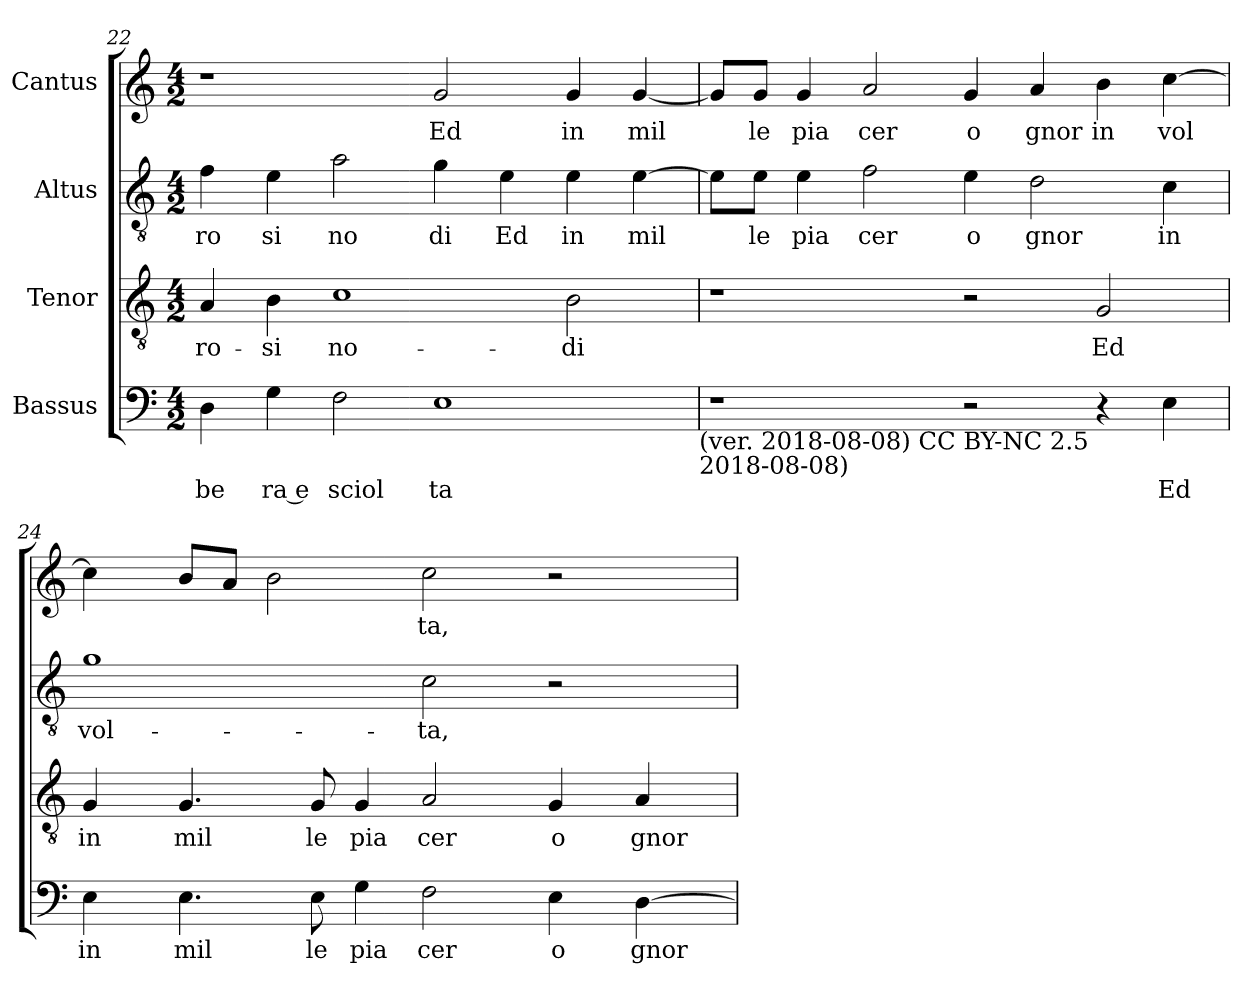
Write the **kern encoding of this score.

**kern	**text	**kern	**text	**kern	**text	**kern	**text
*part4	*part4	*part3	*part3	*part2	*part2	*part1	*part1
*staff4	*staff4	*staff3	*staff3	*staff2	*staff2	*staff1	*staff1
*I"Bassus	*	*I"Tenor	*	*I"Altus	*	*I"Cantus	*
*clefF4	*	*clefGv2	*	*clefGv2	*	*clefG2	*
*M4/2	*	*M4/2	*	*M4/2	*	*M4/2	*
=22	=22	=22	=22	=22	=22	=22	=22
!	!LO:LY:b:cj	!	!LO:LY:b:cj	!	!LO:LY:b:cj	!	!
4D\	be	4A/	-ro-	4f\	ro	1r	.
!	!LO:LY:b:rj	!	!LO:LY:b:cj	!	!LO:LY:b:cj	!	!
4G\	ra e	4B\	-si	4e\	si	.	.
!	!LO:LY:b:cj	!	!LO:LY:b:cj	!	!LO:LY:b:cj	!	!
2F\	sciol	1c	no-	2a\	no	.	.
!	!LO:LY:b:cj	!	!	!	!LO:LY:b:cj	!	!LO:LY:b:cj
1E	ta	.	.	4g\	di	2g/	Ed
!	!	!	!	!	!LO:LY:b:cj	!	!
.	.	.	.	4e\	Ed	.	.
!	!	!	!LO:LY:b:cj	!	!LO:LY:b:cj	!	!LO:LY:b:cj
.	.	2B\	-di	4e\	in	4g/	in
!	!	!	!	!	!LO:LY:b	!	!LO:LY:b
.	.	.	.	[>4e\	mil	[<4g/	mil
!LO:TX:b:t=(ver. 2018-08-08) CC BY-NC 2.5	!	!	!	!	!	!	!
!LO:TX:b:t=2018-08-08)	!	!	!	!	!	!	!
=23	=23	=23	=23	=23	=23	=23	=23
1r	.	1r	.	8e\L]	.	8g/L]	.
!	!	!	!	!	!LO:LY:b:cj	!	!LO:LY:b:cj
.	.	.	.	8e\J	le	8g/J	le
!	!	!	!	!	!LO:LY:b:cj	!	!LO:LY:b:cj
.	.	.	.	4e\	pia	4g/	pia
!	!	!	!	!	!LO:LY:b:cj	!	!LO:LY:b:cj
.	.	.	.	2f\	cer	2a/	cer
!	!	!	!	!	!LO:LY:b:cj	!	!LO:LY:b:cj
2r	.	2r	.	4e\	o	4g/	o
!	!	!	!	!	!LO:LY:b:cj	!	!LO:LY:b:cj
.	.	.	.	2d\	gnor	4a/	gnor
!	!	!	!LO:LY:b:cj	!	!	!	!LO:LY:b:cj
4r	.	2G/	Ed	.	.	4b\	in
!	!LO:LY:b:cj	!	!	!	!LO:LY:b:cj	!	!LO:LY:b
4E\	Ed	.	.	4c\	in	[<4cc\	vol
!!LO:PB:g=z
=24	=24	=24	=24	=24	=24	=24	=24
!	!LO:LY:b:cj	!	!LO:LY:b:cj	!	!LO:LY:b:cj	!	!
*	*	*	*	*	*	*^	*
4E\	in	4G/	in	1g	vol-	4cc\]	16ryy	.
.	.	.	.	.	.	.	64ryy	.
.	.	.	.	.	.	.	1ryy	.
!	!LO:LY:b:cj	!	!LO:LY:b:cj	!	!	!	!	!
4.E\	mil	4.G/	mil	.	.	8b/L	.	.
.	.	.	.	.	.	8a/J	.	.
.	.	.	.	.	.	2b\	.	.
!	!LO:LY:b:cj	!	!LO:LY:b:cj	!	!	!	!	!
8E\	le	8G/	le	.	.	.	.	.
!	!LO:LY:b:cj	!	!LO:LY:b:cj	!	!	!	!	!
4G\	pia	4G/	pia	.	.	.	.	.
!	!LO:LY:b:cj	!	!LO:LY:b:cj	!	!LO:LY:b:cj	!	!	!LO:LY:b:cj
2F\	cer	2A/	cer	2c\	-ta,	2cc\	.	ta,
.	.	.	.	.	.	.	2ryy	.
!	!LO:LY:b:cj	!	!LO:LY:b:cj	!	!	!	!	!
4E\	o	4G/	o	2r	.	2r	.	.
.	.	.	.	.	.	.	4ryy	.
!	!LO:LY:b	!	!LO:LY:b:cj	!	!	!	!	!
[>4D\	gnor	4A/	gnor	.	.	.	.	.
.	.	.	.	.	.	.	8ryy	.
.	.	.	.	.	.	.	32.ryy	.
*	*	*	*	*	*	*v	*v	*
=	=	=	=	=	=	=	=
*-	*-	*-	*-	*-	*-	*-	*-
